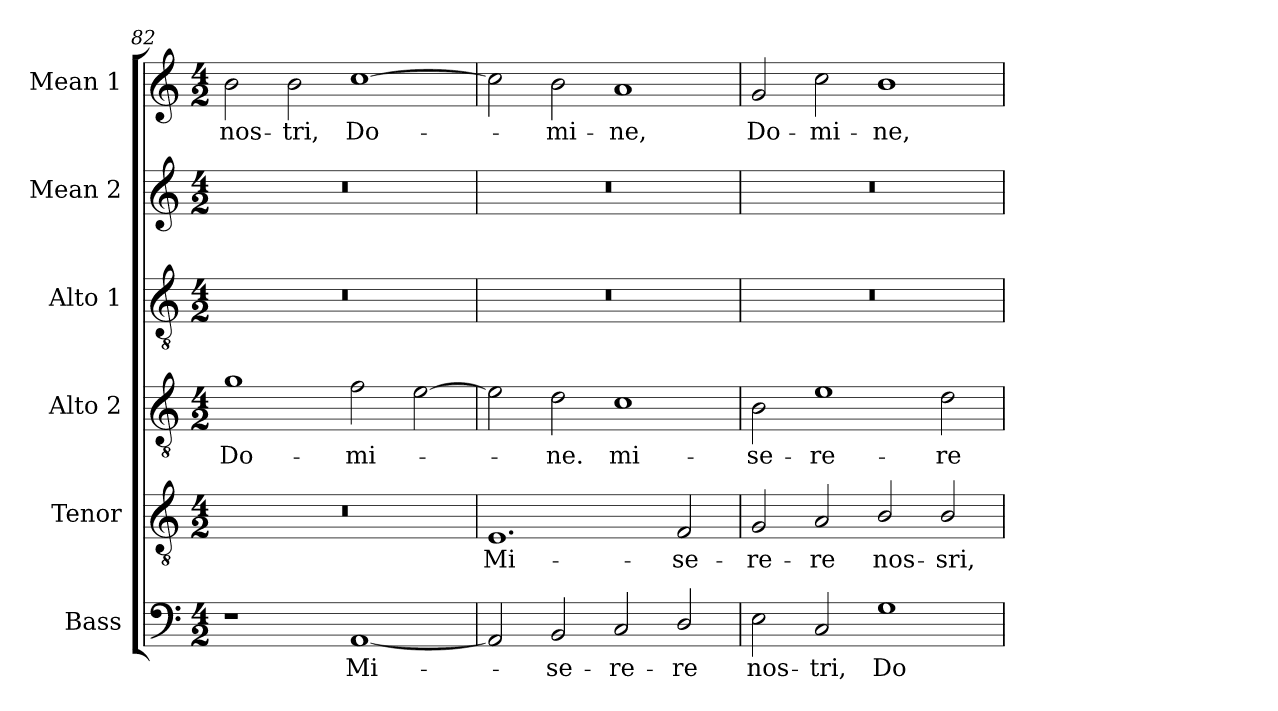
**kern	**text	**kern	**text	**kern	**text	**kern	**kern	**kern	**text
*part6	*part6	*part5	*part5	*part4	*part4	*part3	*part2	*part1	*part1
*staff6	*staff6	*staff5	*staff5	*staff4	*staff4	*staff3	*staff2	*staff1	*staff1
*I"Bass	*	*I"Tenor	*	*I"Alto 2	*	*I"Alto 1	*I"Mean 2	*I"Mean 1	*
*I'B.	*	*I'T.	*	*I'A2.	*	*I'A1	*I'M2.	*I'M1.	*
*clefF4	*	*clefGv2	*	*clefGv2	*	*clefGv2	*clefG2	*clefG2	*
*	*	*ITrd7c12	*	*ITrd7c12	*	*ITrd7c12	*	*	*
*k[]	*	*k[]	*	*k[]	*	*k[]	*k[]	*k[]	*
*a:	*	*a:	*	*a:	*	*a:	*a:	*a:	*
*M4/2	*	*M4/2	*	*M4/2	*	*M4/2	*M4/2	*M4/2	*
=82	=82	=82	=82	=82	=82	=82	=82	=82	=82
!	!	!LO:N:vis=1	!	!	!	!	!	!	!
!	!	!	!	!	!LO:LY:b:color=#000000	!LO:N:vis=1	!LO:N:vis=1	!	!
!	!	!	!	!	!	!	!	!	!LO:LY:b:color=#000000
1r	.	0r	.	1Gi	Do-	0r	0r	2bi\	nos-
!	!	!	!	!	!	!	!	!	!LO:LY:b:color=#000000
.	.	.	.	.	.	.	.	2bi\	-tri,
!	!LO:LY:b:color=#000000	!	!	!	!	!	!	!	!
!	!	!	!	!	!LO:LY:b:color=#000000	!	!	!	!
!	!	!	!	!	!	!	!	!	!LO:LY:b:color=#000000
[<1AAi	Mi-	.	.	2Fi\	-mi-	.	.	[>1cci	Do-
.	.	.	.	[>2Ei\	.	.	.	.	.
=83	=83	=83	=83	=83	=83	=83	=83	=83	=83
!	!	!	!LO:LY:b:color=#000000	!	!	!LO:N:vis=1	!LO:N:vis=1	!	!
2AAi/]	.	1.EEi	Mi-	2Ei\]	.	0r	0r	2cci\]	.
!	!LO:LY:b:color=#000000	!	!	!	!	!	!	!	!
!	!	!	!	!	!LO:LY:b:color=#000000	!	!	!	!
!	!	!	!	!	!	!	!	!	!LO:LY:b:color=#000000
2BBi/	-se-	.	.	2Di\	-ne.	.	.	2bi\	-mi-
!	!LO:LY:b:color=#000000	!	!	!	!	!	!	!	!
!	!	!	!	!	!LO:LY:b:color=#000000	!	!	!	!
!	!	!	!	!	!	!	!	!	!LO:LY:b:color=#000000
2Ci/	-re-	.	.	1Ci	mi-	.	.	1ai	-ne,
!	!LO:LY:b:color=#000000	!	!	!	!	!	!	!	!
!	!	!	!LO:LY:b:color=#000000	!	!	!	!	!	!
2Di/	-re	2FFi/	-se-	.	.	.	.	.	.
!!LO:LB:g=z
=84	=84	=84	=84	=84	=84	=84	=84	=84	=84
!	!LO:LY:b:color=#000000	!	!	!	!	!	!	!	!
!	!	!	!LO:LY:b:color=#000000	!	!	!	!	!	!
!	!	!	!	!	!LO:LY:b:color=#000000	!LO:N:vis=1	!LO:N:vis=1	!	!
!	!	!	!	!	!	!	!	!	!LO:LY:b:color=#000000
2Ei\	nos-	2GGi/	-re-	2BBi\	-se-	0r	0r	2gi/	Do-
!	!LO:LY:b:color=#000000	!	!	!	!	!	!	!	!
!	!	!	!LO:LY:b:color=#000000	!	!	!	!	!	!
!	!	!	!	!	!LO:LY:b:color=#000000	!	!	!	!
!	!	!	!	!	!	!	!	!	!LO:LY:b:color=#000000
2Ci/	-tri,	2AAi/	-re	1Ei	-re-	.	.	2cci\	-mi-
!	!LO:LY:b:color=#000000	!	!	!	!	!	!	!	!
!	!	!	!LO:LY:b:color=#000000	!	!	!	!	!	!
!	!	!	!	!	!	!	!	!	!LO:LY:b:color=#000000
1Gi	Do-	2BBi/	nos-	.	.	.	.	1bi	-ne,
!	!	!	!LO:LY:b:color=#000000	!	!	!	!	!	!
!	!	!	!	!	!LO:LY:b:color=#000000	!	!	!	!
.	.	2BBi/	-sri,	2Di\	-re	.	.	.	.
=	=	=	=	=	=	=	=	=	=
*-	*-	*-	*-	*-	*-	*-	*-	*-	*-
